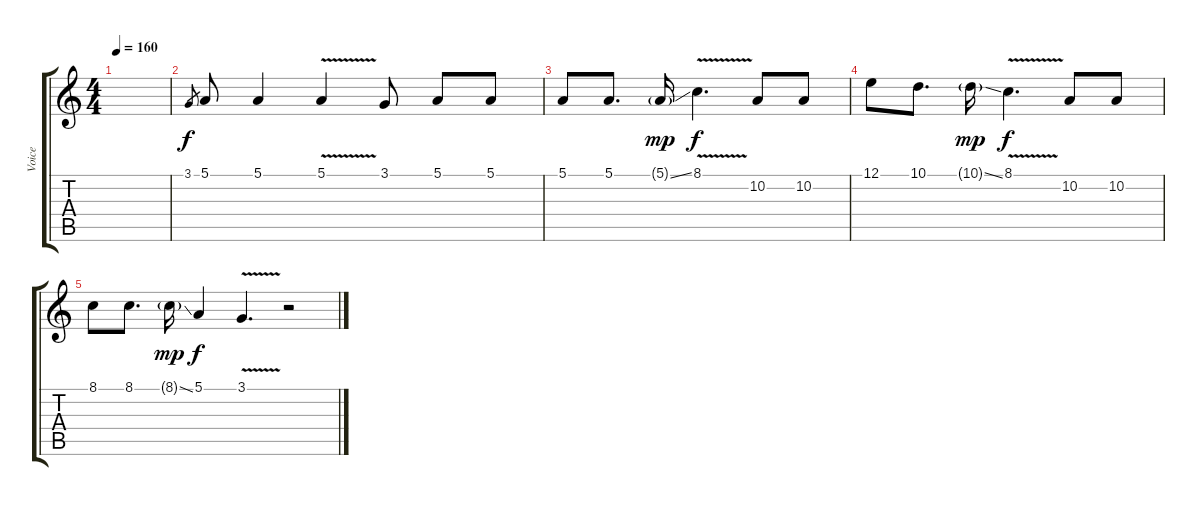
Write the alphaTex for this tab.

\track ("Voice" "Voice") {instrument clarinet}
\staff {score tabs}
\tuning (E4 B3 G3 D3 A2 E2) {hide}
\ts (4 4)
\tempo 160
\clef g2
\ks c
|
3.1.8{gr} 5.1.8 5.1.4 5.1{v}.4 3.1.8 5.1.8 5.1.8 |
5.1.8 5.1.8{d} 5.1{ss g}.16{dy mp} 8.1{v}.4{d dy f} 10.2.8 10.2.8 |
12.1.8 10.1.8{d} 10.1{ss g}.16{dy mp} 8.1{v}.4{d dy f} 10.2.8 10.2.8 |
8.1.8 8.1.8{d} 8.1{ss g}.16{dy mp} 5.1.4{dy f} 3.1{v}.4{d} r.2
